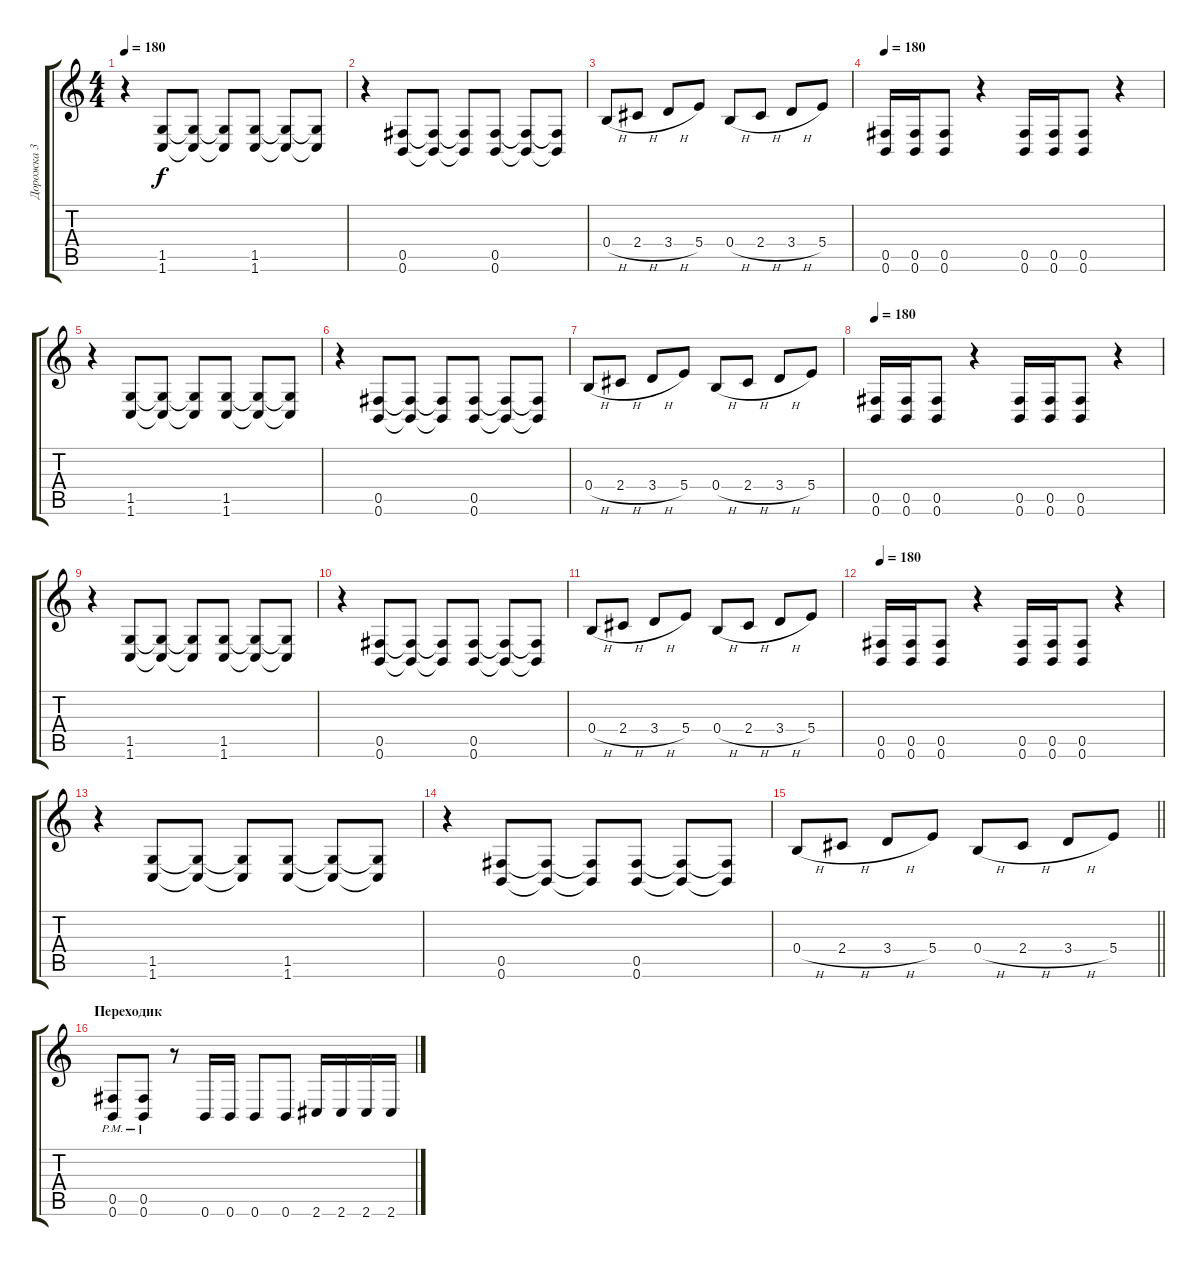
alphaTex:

\track ("Дорожка 3" "Дорожка 3") {instrument distortionguitar}
\staff {score tabs}
\tuning (Db4 Ab3 E3 B2 Gb2 B1) {hide}
\ts (4 4)
\tempo 180
\clef g2
\ks c
r.4{dy f} (1.5 1.6).8 (1.5{t} 1.6{t}).8 (1.5{t} 1.6{t}).8 (1.5 1.6).8 (1.5{t} 1.6{t}).8 (1.5{t} 1.6{t}).8 |
r.4 (0.5 0.6).8 (0.5{t} 0.6{t}).8 (0.5{t} 0.6{t}).8 (0.5 0.6).8 (0.5{t} 0.6{t}).8 (0.5{t} 0.6{t}).8 |
0.4{h}.8 2.4{h}.8 3.4{h}.8 5.4.8 0.4{h}.8 2.4{h}.8 3.4{h}.8 5.4.8 |
\tempo 180
(0.5 0.6).16 (0.5 0.6).16 (0.5 0.6).8 r.4 (0.5 0.6).16 (0.5 0.6).16 (0.5 0.6).8 r.4 |
r.4 (1.5 1.6).8 (1.5{t} 1.6{t}).8 (1.5{t} 1.6{t}).8 (1.5 1.6).8 (1.5{t} 1.6{t}).8 (1.5{t} 1.6{t}).8 |
r.4 (0.5 0.6).8 (0.5{t} 0.6{t}).8 (0.5{t} 0.6{t}).8 (0.5 0.6).8 (0.5{t} 0.6{t}).8 (0.5{t} 0.6{t}).8 |
0.4{h}.8 2.4{h}.8 3.4{h}.8 5.4.8 0.4{h}.8 2.4{h}.8 3.4{h}.8 5.4.8 |
\tempo 180
(0.5 0.6).16 (0.5 0.6).16 (0.5 0.6).8 r.4 (0.5 0.6).16 (0.5 0.6).16 (0.5 0.6).8 r.4 |
r.4 (1.5 1.6).8 (1.5{t} 1.6{t}).8 (1.5{t} 1.6{t}).8 (1.5 1.6).8 (1.5{t} 1.6{t}).8 (1.5{t} 1.6{t}).8 |
r.4 (0.5 0.6).8 (0.5{t} 0.6{t}).8 (0.5{t} 0.6{t}).8 (0.5 0.6).8 (0.5{t} 0.6{t}).8 (0.5{t} 0.6{t}).8 |
0.4{h}.8 2.4{h}.8 3.4{h}.8 5.4.8 0.4{h}.8 2.4{h}.8 3.4{h}.8 5.4.8 |
\tempo 180
(0.5 0.6).16 (0.5 0.6).16 (0.5 0.6).8 r.4 (0.5 0.6).16 (0.5 0.6).16 (0.5 0.6).8 r.4 |
r.4 (1.5 1.6).8 (1.5{t} 1.6{t}).8 (1.5{t} 1.6{t}).8 (1.5 1.6).8 (1.5{t} 1.6{t}).8 (1.5{t} 1.6{t}).8 |
r.4 (0.5 0.6).8 (0.5{t} 0.6{t}).8 (0.5{t} 0.6{t}).8 (0.5 0.6).8 (0.5{t} 0.6{t}).8 (0.5{t} 0.6{t}).8 |
\barLineRight lightlight
0.4{h}.8 2.4{h}.8 3.4{h}.8 5.4.8 0.4{h}.8 2.4{h}.8 3.4{h}.8 5.4.8 |
\section ("" "Переходик")
(0.5 0.6{pm}).8 (0.5 0.6{pm}).8 r.8 0.6.16 0.6.16 0.6.8 0.6.8 2.6.16 2.6.16 2.6.16 2.6.16
